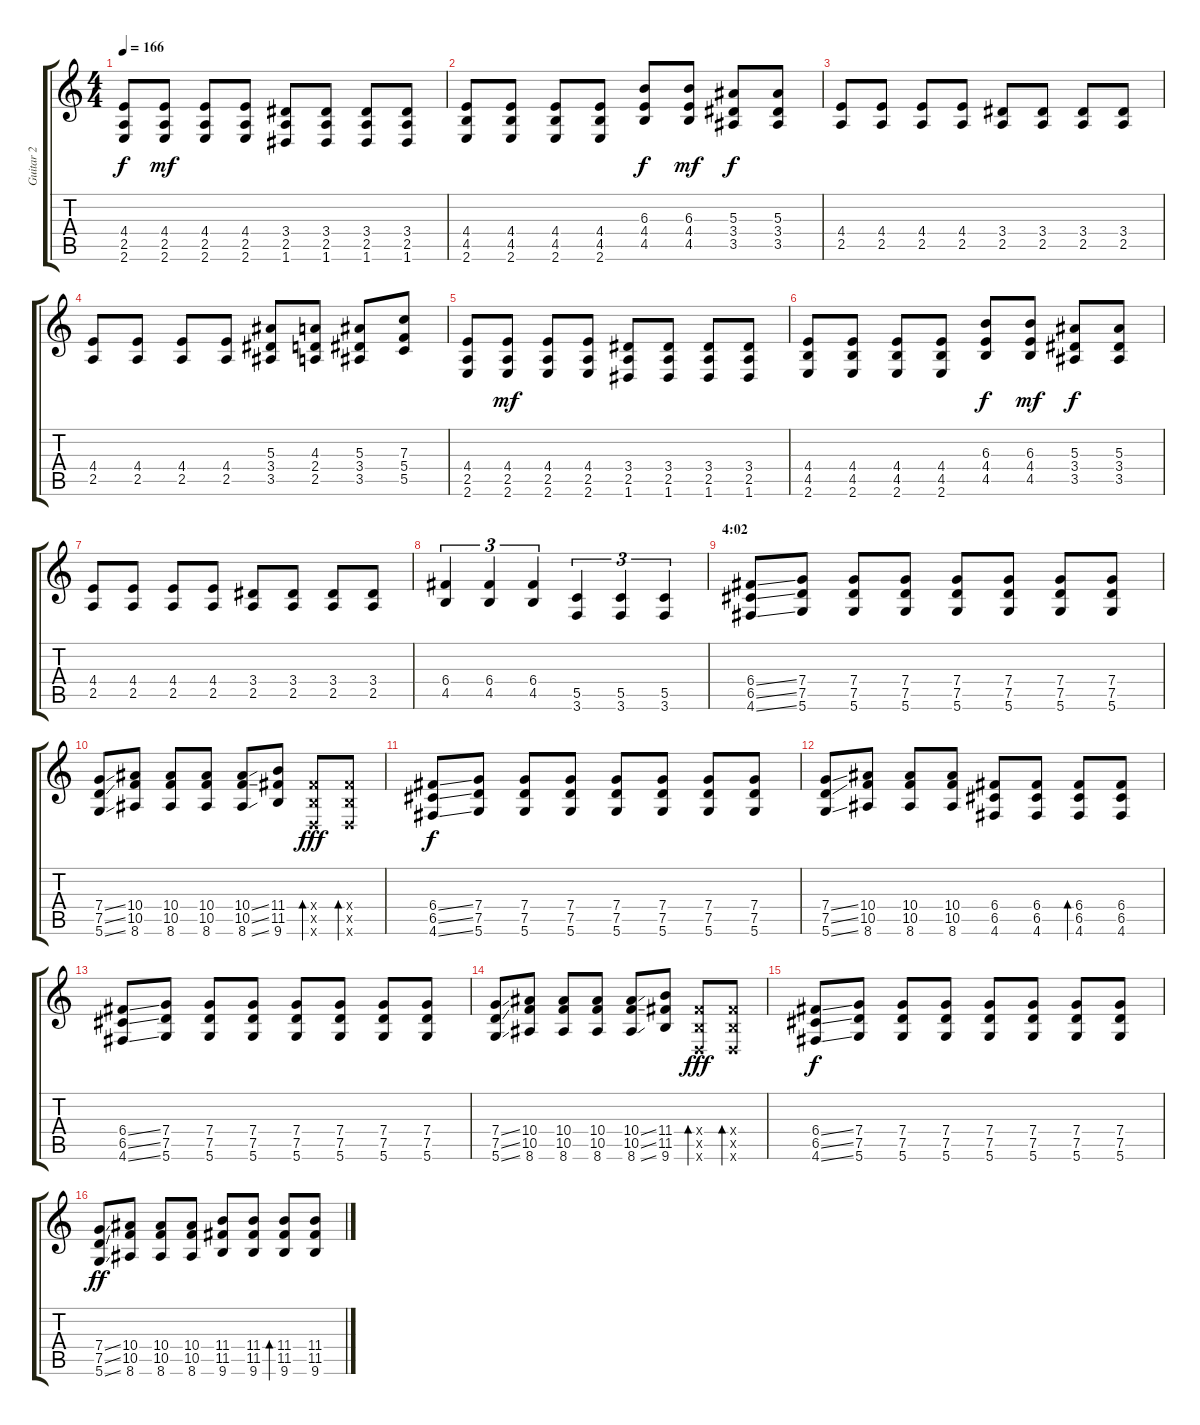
\track ("Guitar 2" "Guitar 2") {instrument overdrivenguitar}
\staff {score tabs}
\tuning (D4 A3 F3 C3 G2 D2) {hide}
\ts (4 4)
\tempo 166
\clef g2
\ks c
(4.4 2.5 2.6).8{dy f} (4.4 2.5 2.6).8{dy mf} (4.4 2.5 2.6).8 (4.4 2.5 2.6).8 (3.4 2.5 1.6).8 (3.4 2.5 1.6).8 (3.4 2.5 1.6).8 (3.4 2.5 1.6).8 |
(4.4 4.5 2.6).8 (4.4 4.5 2.6).8 (4.4 4.5 2.6).8 (4.4 4.5 2.6).8 (6.3 4.4 4.5).8{dy f} (6.3 4.4 4.5).8{dy mf} (5.3 3.4 3.5).8{dy f} (5.3 3.4 3.5).8 |
(4.4 2.5).8 (4.4 2.5).8 (4.4 2.5).8 (4.4 2.5).8 (3.4 2.5).8 (3.4 2.5).8 (3.4 2.5).8 (3.4 2.5).8 |
(4.4 2.5).8 (4.4 2.5).8 (4.4 2.5).8 (4.4 2.5).8 (5.3 3.4 3.5).8 (4.3 2.4 2.5).8 (5.3 3.4 3.5).8 (7.3 5.4 5.5).8 |
(4.4 2.5 2.6).8 (4.4 2.5 2.6).8{dy mf} (4.4 2.5 2.6).8 (4.4 2.5 2.6).8 (3.4 2.5 1.6).8 (3.4 2.5 1.6).8 (3.4 2.5 1.6).8 (3.4 2.5 1.6).8 |
(4.4 4.5 2.6).8 (4.4 4.5 2.6).8 (4.4 4.5 2.6).8 (4.4 4.5 2.6).8 (6.3 4.4 4.5).8{dy f} (6.3 4.4 4.5).8{dy mf} (5.3 3.4 3.5).8{dy f} (5.3 3.4 3.5).8 |
(4.4 2.5).8 (4.4 2.5).8 (4.4 2.5).8 (4.4 2.5).8 (3.4 2.5).8 (3.4 2.5).8 (3.4 2.5).8 (3.4 2.5).8 |
(6.4 4.5).4{tu (3 2)} (6.4 4.5).4{tu (3 2)} (6.4 4.5).4{tu (3 2)} (5.5 3.6).4{tu (3 2)} (5.5 3.6).4{tu (3 2)} (5.5 3.6).4{tu (3 2)} |
\section ("" "4:02")
(6.4{ss} 6.5{ss} 4.6{ss}).8 (7.4 7.5 5.6).8 (7.4 7.5 5.6).8 (7.4 7.5 5.6).8 (7.4 7.5 5.6).8 (7.4 7.5 5.6).8 (7.4 7.5 5.6).8 (7.4 7.5 5.6).8 |
(7.4{ss} 7.5{ss} 5.6{ss}).8 (10.4 10.5 8.6).8 (10.4 10.5 8.6).8 (10.4 10.5 8.6).8 (10.4{ss} 10.5{ss} 8.6{ss}).8 (11.4 11.5 9.6).8 (6.4{x} 4.5{x} 0.6{x}).8{bd 60 dy fff} (6.4{x} 4.5{x} 0.6{x}).8{bd 60} |
(6.4{ss} 6.5{ss} 4.6{ss}).8{dy f} (7.4 7.5 5.6).8 (7.4 7.5 5.6).8 (7.4 7.5 5.6).8 (7.4 7.5 5.6).8 (7.4 7.5 5.6).8 (7.4 7.5 5.6).8 (7.4 7.5 5.6).8 |
(7.4{ss} 7.5{ss} 5.6{ss}).8 (10.4 10.5 8.6).8 (10.4 10.5 8.6).8 (10.4 10.5 8.6).8 (6.4 6.5 4.6).8 (6.4 6.5 4.6).8 (6.4 6.5 4.6).8{bd 60} (6.4 6.5 4.6).8 |
(6.4{ss} 6.5{ss} 4.6{ss}).8 (7.4 7.5 5.6).8 (7.4 7.5 5.6).8 (7.4 7.5 5.6).8 (7.4 7.5 5.6).8 (7.4 7.5 5.6).8 (7.4 7.5 5.6).8 (7.4 7.5 5.6).8 |
(7.4{ss} 7.5{ss} 5.6{ss}).8 (10.4 10.5 8.6).8 (10.4 10.5 8.6).8 (10.4 10.5 8.6).8 (10.4{ss} 10.5{ss} 8.6{ss}).8 (11.4 11.5 9.6).8 (6.4{x} 4.5{x} 0.6{x}).8{bd 60 dy fff} (6.4{x} 4.5{x} 0.6{x}).8{bd 60} |
(6.4{ss} 6.5{ss} 4.6{ss}).8{dy f} (7.4 7.5 5.6).8 (7.4 7.5 5.6).8 (7.4 7.5 5.6).8 (7.4 7.5 5.6).8 (7.4 7.5 5.6).8 (7.4 7.5 5.6).8 (7.4 7.5 5.6).8 |
(7.4{ss} 7.5{ss} 5.6{ss}).8{dy ff} (10.4 10.5 8.6).8 (10.4 10.5 8.6).8 (10.4 10.5 8.6).8 (11.4 11.5 9.6).8 (11.4 11.5 9.6).8 (11.4 11.5 9.6).8{bd 60} (11.4 11.5 9.6).8
